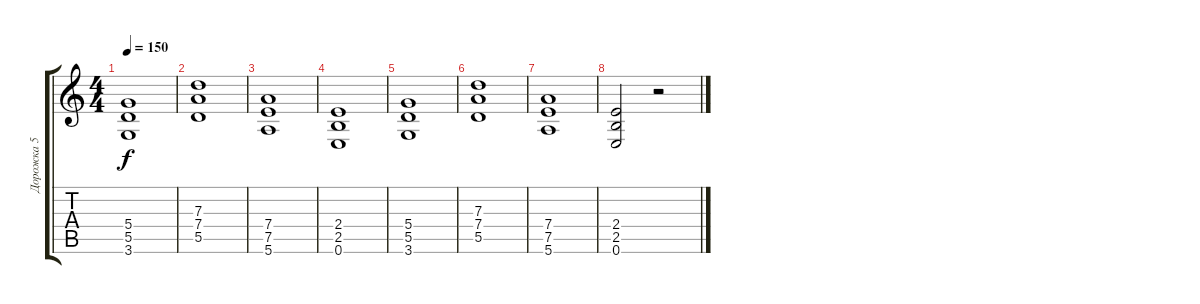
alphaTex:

\track ("Дорожка 5" "Дорожка 5") {instrument overdrivenguitar}
\staff {score tabs}
\tuning (E4 B3 G3 D3 A2 E2) {hide}
\ts (4 4)
\tempo 150
\clef g2
\ks c
(5.4 5.5 3.6).1{dy f} |
(7.3 7.4 5.5).1 |
(7.4 7.5 5.6).1 |
(2.4 2.5 0.6).1 |
(5.4 5.5 3.6).1 |
(7.3 7.4 5.5).1 |
(7.4 7.5 5.6).1 |
(2.4 2.5 0.6).2 r.2
